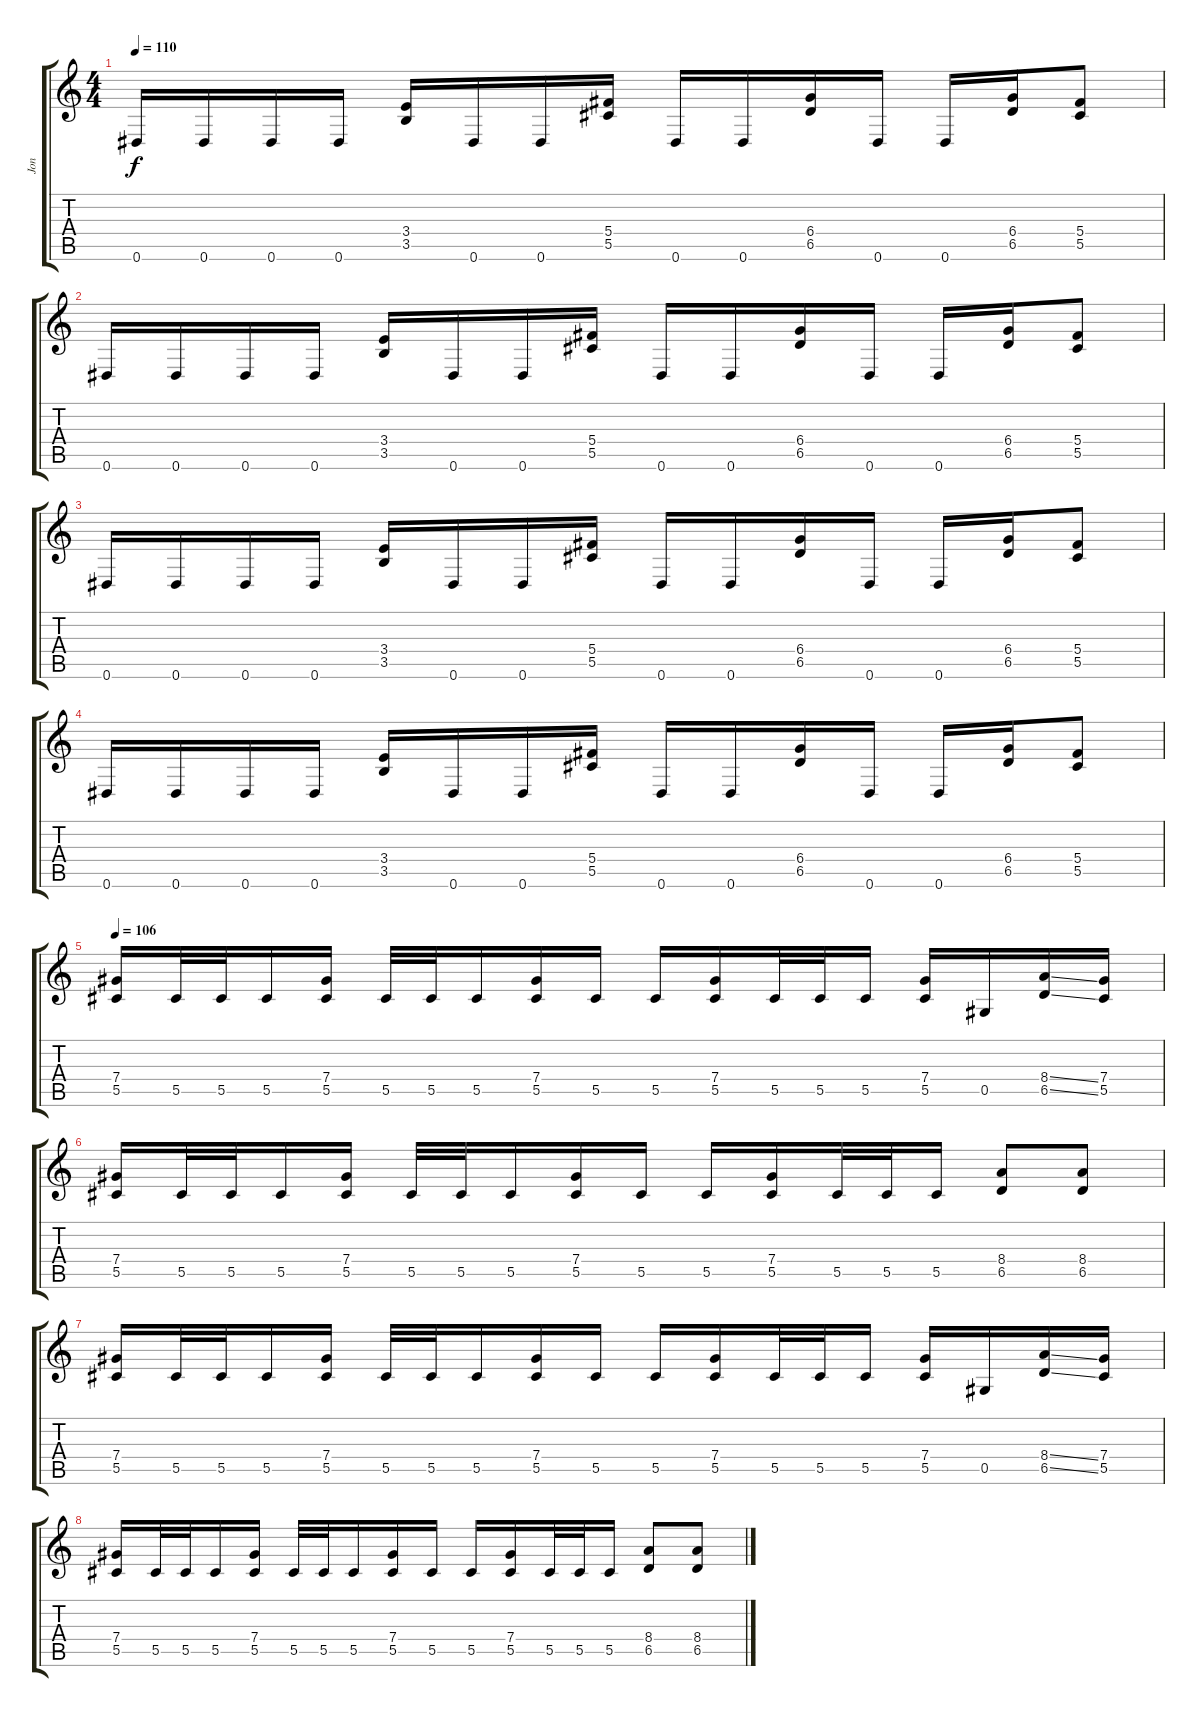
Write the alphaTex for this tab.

\track ("Jon" "Jon") {instrument distortionguitar}
\staff {score tabs}
\tuning (Eb4 Bb3 Gb3 Db3 Ab2 Eb2) {hide}
\ts (4 4)
\tempo 110
\clef g2
\ks c
0.6.16{dy f} 0.6.16 0.6.16 0.6.16 (3.4 3.5).16 0.6.16 0.6.16 (5.4 5.5).16 0.6.16 0.6.16 (6.4 6.5).16 0.6.16 0.6.16 (6.4 6.5).16 (5.4 5.5).8 |
0.6.16 0.6.16 0.6.16 0.6.16 (3.4 3.5).16 0.6.16 0.6.16 (5.4 5.5).16 0.6.16 0.6.16 (6.4 6.5).16 0.6.16 0.6.16 (6.4 6.5).16 (5.4 5.5).8 |
0.6.16 0.6.16 0.6.16 0.6.16 (3.4 3.5).16 0.6.16 0.6.16 (5.4 5.5).16 0.6.16 0.6.16 (6.4 6.5).16 0.6.16 0.6.16 (6.4 6.5).16 (5.4 5.5).8 |
0.6.16 0.6.16 0.6.16 0.6.16 (3.4 3.5).16 0.6.16 0.6.16 (5.4 5.5).16 0.6.16 0.6.16 (6.4 6.5).16 0.6.16 0.6.16 (6.4 6.5).16 (5.4 5.5).8 |
\tempo 106
(7.4 5.5).16 5.5.32 5.5.32 5.5.16 (7.4 5.5).16 5.5.32 5.5.32 5.5.16 (7.4 5.5).16 5.5.16 5.5.16 (7.4 5.5).16 5.5.32 5.5.32 5.5.16 (7.4 5.5).16 0.5.16 (8.4{ss} 6.5{ss}).16 (7.4 5.5).16 |
(7.4 5.5).16 5.5.32 5.5.32 5.5.16 (7.4 5.5).16 5.5.32 5.5.32 5.5.16 (7.4 5.5).16 5.5.16 5.5.16 (7.4 5.5).16 5.5.32 5.5.32 5.5.16 (8.4 6.5).8 (8.4 6.5).8 |
(7.4 5.5).16 5.5.32 5.5.32 5.5.16 (7.4 5.5).16 5.5.32 5.5.32 5.5.16 (7.4 5.5).16 5.5.16 5.5.16 (7.4 5.5).16 5.5.32 5.5.32 5.5.16 (7.4 5.5).16 0.5.16 (8.4{ss} 6.5{ss}).16 (7.4 5.5).16 |
(7.4 5.5).16 5.5.32 5.5.32 5.5.16 (7.4 5.5).16 5.5.32 5.5.32 5.5.16 (7.4 5.5).16 5.5.16 5.5.16 (7.4 5.5).16 5.5.32 5.5.32 5.5.16 (8.4 6.5).8 (8.4 6.5).8
